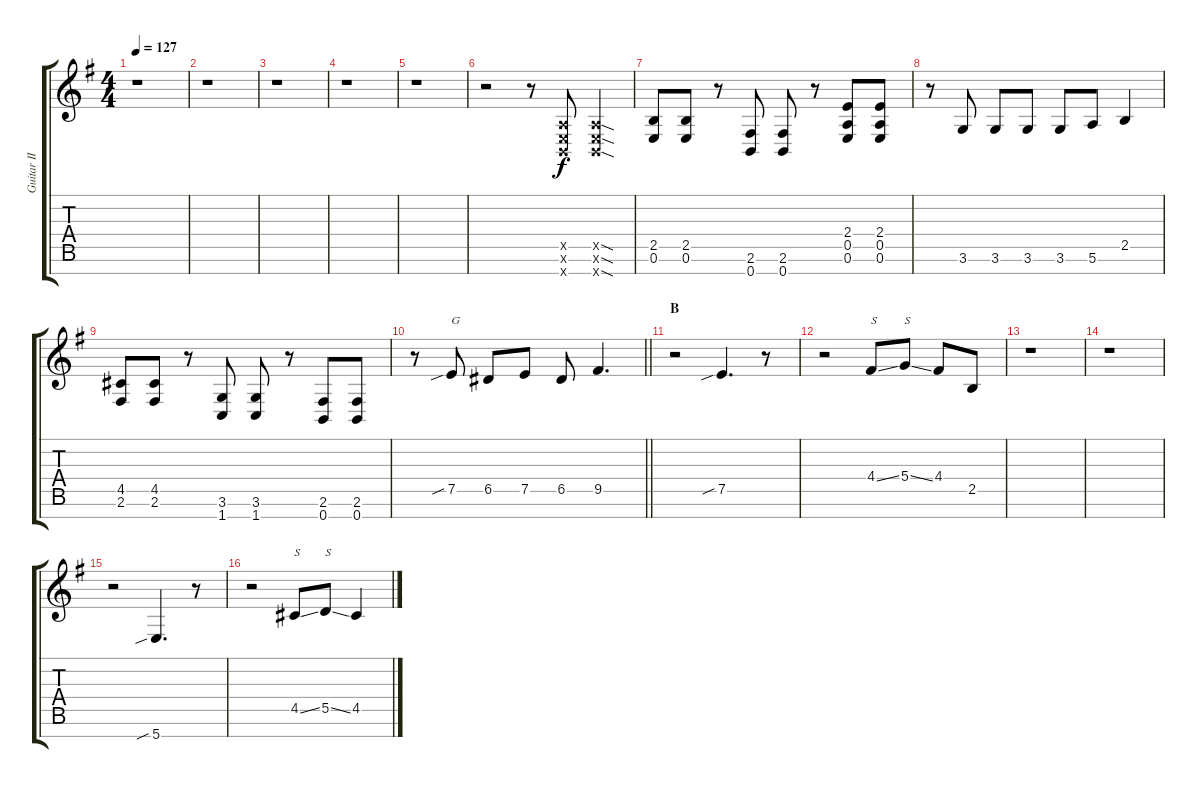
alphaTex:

\track ("Guitar II" "Guitar II") {instrument distortionguitar}
\staff {score tabs}
\tuning (E4 B3 G3 D3 A2 E2 B1) {hide}
\ts (4 4)
\tempo 127
\clef g2
\ks g
r.1{dy f} |
r.1 |
r.1 |
r.1 |
r.1 |
r.2 r.8 (0.5{x} 0.6{x} 0.7{x}).8 (0.5{sod x} 0.6{sod x} 0.7{sod x}).4 |
(2.5 0.6).8 (2.5 0.6).8 r.8 (2.6 0.7).8 (2.6 0.7).8 r.8 (2.4 0.5 0.6).8 (2.4 0.5 0.6).8 |
r.8 3.6.8 3.6.8 3.6.8 3.6.8 5.6.8 2.5.4 |
(4.5 2.6).8 (4.5 2.6).8 r.8 (3.6 1.7).8 (3.6 1.7).8 r.8 (2.6 0.7).8 (2.6 0.7).8 |
\barLineRight lightlight
r.8 7.5{sib}.8{txt "G"} 6.5.8 7.5.8 6.5.8 9.5.4{d} |
\section ("" "B")
r.2 7.5{sib}.4{d} r.8 |
r.2 4.4{ss}.8{txt "S"} 5.4{ss}.8{txt "S"} 4.4.8 2.5.8 |
r.1 |
r.1 |
r.2 5.7{sib}.4{d} r.8 |
r.2 4.5{ss}.8{txt "S"} 5.5{ss}.8{txt "S"} 4.5.4
